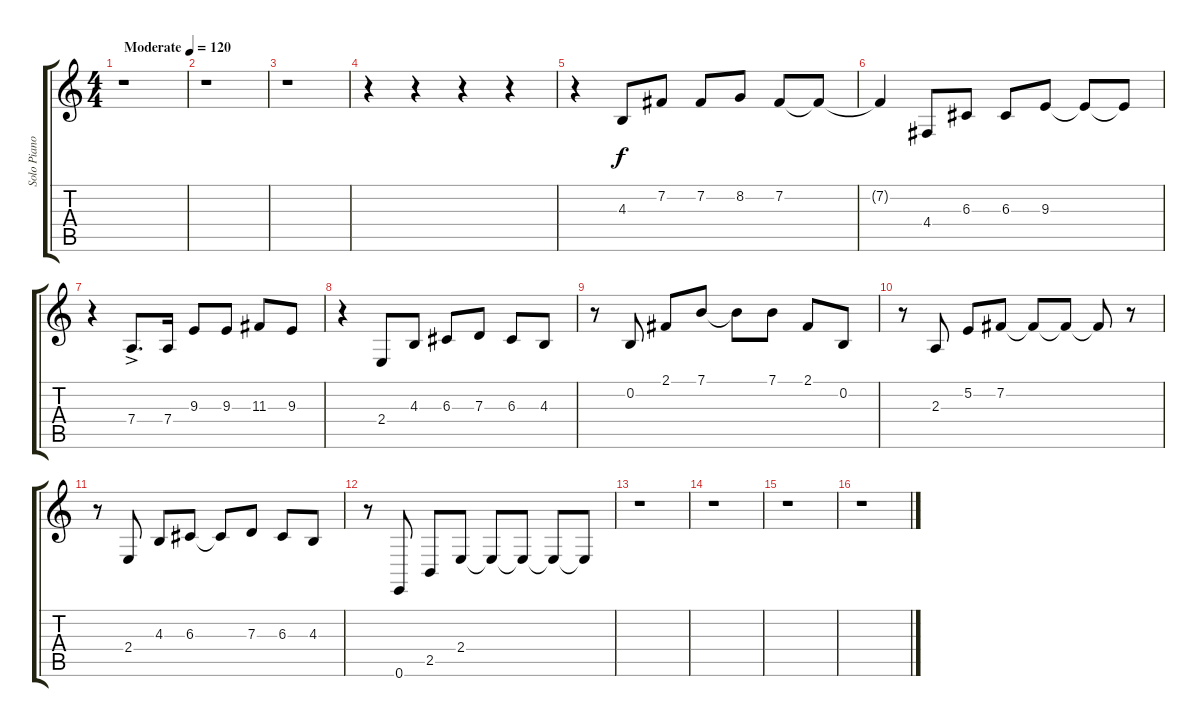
\track ("Solo Piano" "Solo Piano") {instrument acousticgrandpiano}
\staff {score tabs}
\tuning (E4 B3 G3 D3 A2 E2) {hide}
\ts (4 4)
\tempo (120 "Moderate")
\clef g2
\ks c
r.1{dy f instrument acousticgrandpiano} |
r.1 |
r.1 |
r.4 r.4 r.4 r.4 |
r.4 4.3.8 7.2.8 7.2.8 8.2.8 7.2.8 7.2{t}.8 |
7.2{t}.4 4.4.8 6.3.8 6.3.8 9.3.8 9.3{t}.8 9.3{t}.8 |
r.4 7.4{ac}.8{d} 7.4.16 9.3.8 9.3.8 11.3.8 9.3.8 |
r.4 2.4.8 4.3.8 6.3.8 7.3.8 6.3.8 4.3.8 |
r.8 0.2.8 2.1.8 7.1.8 7.1{t}.8 7.1.8 2.1.8 0.2.8 |
r.8 2.3.8 5.2.8 7.2.8 7.2{t}.8 7.2{t}.8 7.2{t}.8 r.8 |
r.8 2.4.8 4.3.8 6.3.8 6.3{t}.8 7.3.8 6.3.8 4.3.8 |
r.8 0.6.8 2.5.8 2.4.8 2.4{t}.8 2.4{t}.8 2.4{t}.8 2.4{t}.8 |
r.1 |
r.1 |
r.1 |
r.1
